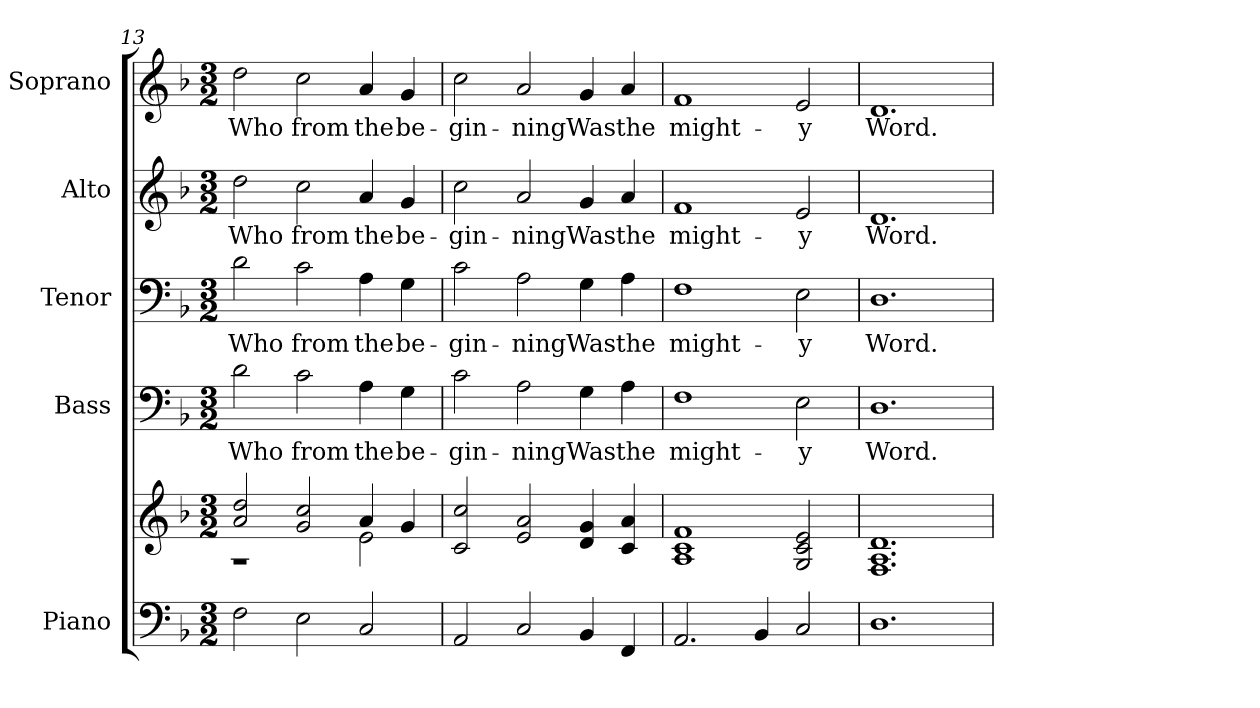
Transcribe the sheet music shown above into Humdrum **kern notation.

**kern	**kern	**kern	**text	**kern	**text	**kern	**text	**kern	**text
*part5	*part5	*part4	*part4	*part3	*part3	*part2	*part2	*part1	*part1
*staff6	*staff5	*staff4	*staff4	*staff3	*staff3	*staff2	*staff2	*staff1	*staff1
*I"Piano	*	*I"Bass	*	*I"Tenor	*	*I"Alto	*	*I"Soprano	*
*I'Pno.	*	*I'B.	*	*I'T.	*	*I'A.	*	*I'S.	*
!!LO:PB:g=z
*clefF4	*clefG2	*clefF4	*	*clefF4	*	*clefG2	*	*clefG2	*
*k[b-]	*k[b-]	*k[b-]	*	*k[b-]	*	*k[b-]	*	*k[b-]	*
*F:	*F:	*F:	*	*F:	*	*F:	*	*F:	*
*M3/2	*M3/2	*M3/2	*	*M3/2	*	*M3/2	*	*M3/2	*
=13	=13	=13	=13	=13	=13	=13	=13	=13	=13
*	*^	*	*	*	*	*	*	*	*
!	!	!	!	!LO:LY:b:color=#000000	!	!	!	!	!	!
!	!	!	!	!	!	!LO:LY:b:color=#000000	!	!	!	!
!	!	!	!	!	!	!	!	!LO:LY:b:color=#000000	!	!
!	!	!	!	!	!	!	!	!	!	!LO:LY:b:color=#000000
2Fi\	2ai/ 2ddi	1r	2di\	Who	2di\	Who	2ddi\	Who	2ddi\	Who
!	!	!	!	!LO:LY:b:color=#000000	!	!	!	!	!	!
!	!	!	!	!	!	!LO:LY:b:color=#000000	!	!	!	!
!	!	!	!	!	!	!	!	!LO:LY:b:color=#000000	!	!
!	!	!	!	!	!	!	!	!	!	!LO:LY:b:color=#000000
2Ei\	2gi/ 2cci	.	2ci\	from	2ci\	from	2cci\	from	2cci\	from
!	!	!	!	!LO:LY:b:color=#000000	!	!	!	!	!	!
!	!	!	!	!	!	!LO:LY:b:color=#000000	!	!	!	!
!	!	!	!	!	!	!	!	!LO:LY:b:color=#000000	!	!
!	!	!	!	!	!	!	!	!	!	!LO:LY:b:color=#000000
2Ci/	4ai/	2ei\	4Ai\	the	4Ai\	the	4ai/	the	4ai/	the
!	!	!	!	!LO:LY:b:color=#000000	!	!	!	!	!	!
!	!	!	!	!	!	!LO:LY:b:color=#000000	!	!	!	!
!	!	!	!	!	!	!	!	!LO:LY:b:color=#000000	!	!
!	!	!	!	!	!	!	!	!	!	!LO:LY:b:color=#000000
.	4gi/	.	4Gi\	be-	4Gi\	be-	4gi/	be-	4gi/	be-
*	*v	*v	*	*	*	*	*	*	*	*
=14	=14	=14	=14	=14	=14	=14	=14	=14	=14
!	!	!	!LO:LY:b:color=#000000	!	!	!	!	!	!
!	!	!	!	!	!LO:LY:b:color=#000000	!	!	!	!
!	!	!	!	!	!	!	!LO:LY:b:color=#000000	!	!
!	!	!	!	!	!	!	!	!	!LO:LY:b:color=#000000
2AAi/	2ci/ 2cci	2ci\	-gin-	2ci\	-gin-	2cci\	-gin-	2cci\	-gin-
!	!	!	!LO:LY:b:color=#000000	!	!	!	!	!	!
!	!	!	!	!	!LO:LY:b:color=#000000	!	!	!	!
!	!	!	!	!	!	!	!LO:LY:b:color=#000000	!	!
!	!	!	!	!	!	!	!	!	!LO:LY:b:color=#000000
2Ci/	2ei/ 2ai	2Ai\	-ning	2Ai\	-ning	2ai/	-ning	2ai/	-ning
!	!	!	!LO:LY:b:color=#000000	!	!	!	!	!	!
!	!	!	!	!	!LO:LY:b:color=#000000	!	!	!	!
!	!	!	!	!	!	!	!LO:LY:b:color=#000000	!	!
!	!	!	!	!	!	!	!	!	!LO:LY:b:color=#000000
4BB-i/	4di/ 4gi	4Gi\	Was	4Gi\	Was	4gi/	Was	4gi/	Was
!	!	!	!LO:LY:b:color=#000000	!	!	!	!	!	!
!	!	!	!	!	!LO:LY:b:color=#000000	!	!	!	!
!	!	!	!	!	!	!	!LO:LY:b:color=#000000	!	!
!	!	!	!	!	!	!	!	!	!LO:LY:b:color=#000000
4FFi/	4ci/ 4ai	4Ai\	the	4Ai\	the	4ai/	the	4ai/	the
=15	=15	=15	=15	=15	=15	=15	=15	=15	=15
!	!	!	!LO:LY:b:color=#000000	!	!	!	!	!	!
!	!	!	!	!	!LO:LY:b:color=#000000	!	!	!	!
!	!	!	!	!	!	!	!LO:LY:b:color=#000000	!	!
!	!	!	!	!	!	!	!	!	!LO:LY:b:color=#000000
2.AAi/	1Ai 1ci 1fi	1Fi	might-	1Fi	might-	1fi	might-	1fi	might-
4BB-i/	.	.	.	.	.	.	.	.	.
!	!	!	!LO:LY:b:color=#000000	!	!	!	!	!	!
!	!	!	!	!	!LO:LY:b:color=#000000	!	!	!	!
!	!	!	!	!	!	!	!LO:LY:b:color=#000000	!	!
!	!	!	!	!	!	!	!	!	!LO:LY:b:color=#000000
2Ci/	2Gi/ 2ci 2ei	2Ei\	-y	2Ei\	-y	2ei/	-y	2ei/	-y
!!LO:PB:g=z
=16	=16	=16	=16	=16	=16	=16	=16	=16	=16
!	!	!	!LO:LY:b:color=#000000	!	!	!	!	!	!
!	!	!	!	!	!LO:LY:b:color=#000000	!	!	!	!
!	!	!	!	!	!	!	!LO:LY:b:color=#000000	!	!
!	!	!	!	!	!	!	!	!	!LO:LY:b:color=#000000
1.Di	1.Fi 1.Ai 1.di	1.Di	Word.	1.Di	Word.	1.di	Word.	1.di	Word.
=	=	=	=	=	=	=	=	=	=
*-	*-	*-	*-	*-	*-	*-	*-	*-	*-
